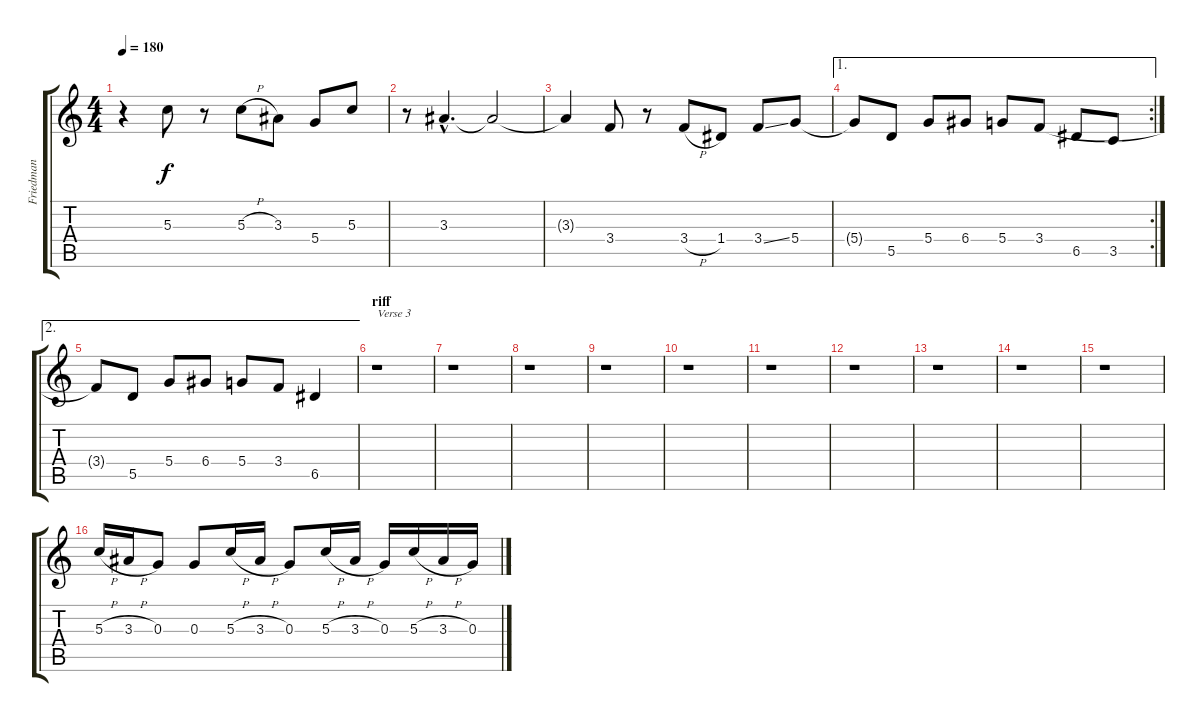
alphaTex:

\track ("Friedman" "Friedman") {instrument distortionguitar}
\staff {score tabs}
\tuning (E4 B3 G3 D3 A2 E2) {hide}
\ts (4 4)
\tempo 180
\clef g2
\ks c
r.4{dy f} 5.3.8 r.8 5.3{h}.8 3.3.8 5.4.8 5.3.8 |
r.8 3.3{hac}.4{d} 3.3{t}.2 |
3.3{t}.4 3.4.8 r.8 3.4{h}.8 1.4.8 3.4{ss}.8 5.4.8 |
\ae 1
\rc 2
5.4{t}.8 5.5.8 5.4.8 6.4.8 5.4.8 3.4.8 6.5.8 3.5.8 |
\ae 2
3.4{t}.8 5.5.8 5.4.8 6.4.8 5.4.8 3.4.8 6.5.4 |
\section ("" "riff")
r.1{txt "Verse 3"} |
r.1 |
r.1 |
r.1 |
r.1 |
r.1 |
r.1 |
r.1 |
r.1 |
r.1 |
5.3{h}.16 3.3{h}.16 0.3.8 0.3.8 5.3{h}.16 3.3{h}.16 0.3.8 5.3{h}.16 3.3{h}.16 0.3.16 5.3{h}.16 3.3{h}.16 0.3.16
